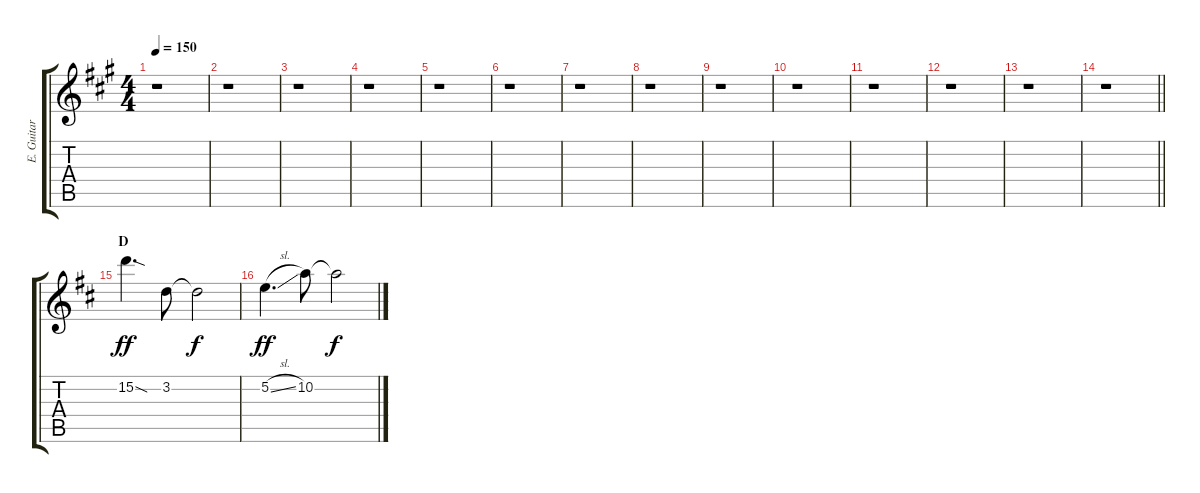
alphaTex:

\track ("E. Guitar II" "E. Guitar ") {instrument overdrivenguitar}
\staff {score tabs}
\tuning (E4 B3 G3 D3 A2 E2) {hide}
\ts (4 4)
\tempo 150
\clef g2
\ks a
r.1{dy ff} |
r.1 |
r.1 |
r.1 |
r.1 |
r.1 |
r.1 |
r.1 |
r.1 |
r.1 |
r.1 |
r.1 |
r.1 |
\barLineRight lightlight
r.1 |
\section ("" "D")
\ks d
15.2{sod}.4{d} 3.2.8 3.2{t}.2{dy f} |
5.2{sl}.4{d dy ff} 10.2.8 10.2{t}.2{dy f}
